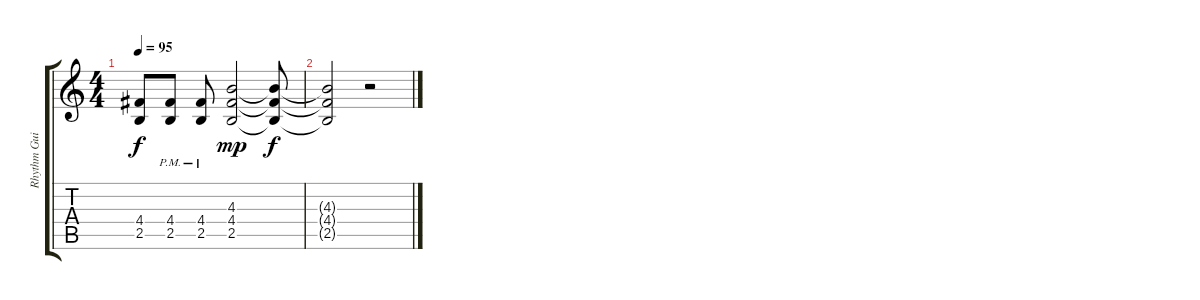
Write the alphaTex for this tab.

\track ("Rhythm Guitar" "Rhythm Gui") {instrument distortionguitar}
\staff {score tabs}
\tuning (E4 B3 G3 D3 A2 E2) {hide}
\ts (4 4)
\tempo 95
\clef g2
\ks c
(4.4 2.5).8{dy f} (4.4{pm} 2.5{pm}).8 (4.4{pm} 2.5{pm}).8 (4.3 4.4 2.5).2{dy mp} (4.3{t} 4.4{t} 2.5{t}).8{dy f} |
(4.3{t} 4.4{t} 2.5{t}).2 r.2
